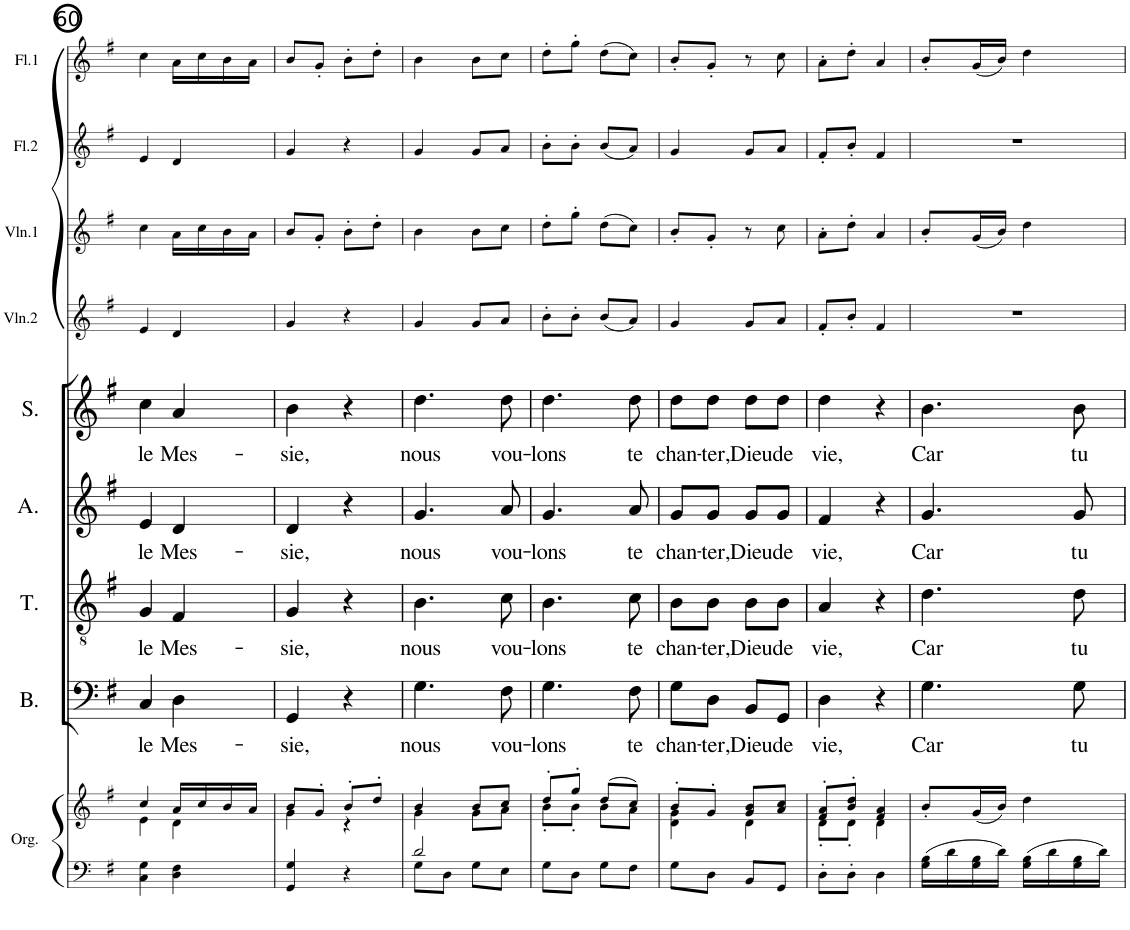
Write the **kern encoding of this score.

**kern	**kern	**kern	**text	**kern	**text	**kern	**text	**kern	**text	**kern	**kern	**kern	**kern
*part9	*part9	*part8	*part8	*part7	*part7	*part6	*part6	*part5	*part5	*part4	*part3	*part2	*part1
*staff10	*staff9	*staff8	*staff8	*staff7	*staff7	*staff6	*staff6	*staff5	*staff5	*staff4	*staff3	*staff2	*staff1
*I"Orgue	*	*I"Bass	*	*I"Ténor	*	*I"Alto	*	*I"Soprano	*	*I"Violon 2	*I"Violon 1	*I"Flûte 2	*I"Flûte 1
*I'Org.	*	*I'B.	*	*I'T.	*	*I'A.	*	*I'S.	*	*I'Vln.2	*I'Vln.1	*I'Fl.2	*I'Fl.1
!!LO:PB:g=z
*clefF4	*clefG2	*clefF4	*	*clefGv2	*	*clefG2	*	*clefG2	*	*clefG2	*clefG2	*clefG2	*clefG2
*k[f#]	*k[f#]	*k[f#]	*	*k[f#]	*	*k[f#]	*	*k[f#]	*	*k[f#]	*k[f#]	*k[f#]	*k[f#]
*M2/4	*M2/4	*M2/4	*	*M2/4	*	*M2/4	*	*M2/4	*	*M2/4	*M2/4	*M2/4	*M2/4
=60	=60	=60	=60	=60	=60	=60	=60	=60	=60	=60	=60	=60	=60
*	*^	*	*	*	*	*	*	*	*	*	*	*	*
!	!	!	!	!LO:LY:b	!	!LO:LY:b	!	!LO:LY:b	!	!LO:LY:b	!	!	!	!
4C\ 4G\	4cc/	4e\	4C/	le	4G/	le	4e/	le	4cc\	le	4e/	4cc\	4e/	4cc\
!	!	!	!	!LO:LY:b	!	!LO:LY:b	!	!LO:LY:b	!	!LO:LY:b	!	!	!	!
4D\ 4F#\	16a/LL	4d\	4D\	Mes-	4F#/	Mes-	4d/	Mes-	4a/	Mes-	4d/	16a\LL	4d/	16a\LL
.	16cc/	.	.	.	.	.	.	.	.	.	.	16cc\	.	16cc\
.	16b/	.	.	.	.	.	.	.	.	.	.	16b\	.	16b\
.	16a/JJ	.	.	.	.	.	.	.	.	.	.	16a\JJ	.	16a\JJ
=61	=61	=61	=61	=61	=61	=61	=61	=61	=61	=61	=61	=61	=61	=61
!	!	!	!	!LO:LY:b	!	!LO:LY:b	!	!LO:LY:b	!	!LO:LY:b	!	!	!	!
4GG/ 4G/	8b/L	4g\	4GG/	-sie,	4G/	-sie,	4d/	-sie,	4b\	-sie,	4g/	8b/L	4g/	8b/L
.	8g'/J	.	.	.	.	.	.	.	.	.	.	8g'/J	.	8g'/J
4r	8b'/L	4r	4r	.	4r	.	4r	.	4r	.	4r	8b'\L	4r	8b'\L
.	8dd'/J	.	.	.	.	.	.	.	.	.	.	8dd'\J	.	8dd'\J
=62	=62	=62	=62	=62	=62	=62	=62	=62	=62	=62	=62	=62	=62	=62
*^	*	*	*	*	*	*	*	*	*	*	*	*	*	*
!	!	!	!	!	!LO:LY:b	!	!LO:LY:b	!	!LO:LY:b	!	!LO:LY:b	!	!	!	!
2d/	8G\L	4b/	4g\	4.G\	nous	4.B\	nous	4.g/	nous	4.dd\	nous	4g/	4b\	4g/	4b\
.	8D\J	.	.	.	.	.	.	.	.	.	.	.	.	.	.
.	8G\L	8b/L	8g\L	.	.	.	.	.	.	.	.	8g/L	8b\L	8g/L	8b\L
!	!	!	!	!	!LO:LY:b	!	!LO:LY:b	!	!LO:LY:b	!	!LO:LY:b	!	!	!	!
.	8E\J	8cc/J	8a\J	8F#\	vou-	8c\	vou-	8a/	vou-	8dd\	vou-	8a/J	8cc\J	8a/J	8cc\J
=63	=63	=63	=63	=63	=63	=63	=63	=63	=63	=63	=63	=63	=63	=63	=63
!	!	!	!	!	!LO:LY:b	!	!LO:LY:b	!	!LO:LY:b	!	!LO:LY:b	!	!	!	!
*v	*v	*	*	*	*	*	*	*	*	*	*	*	*	*	*
8G\L	8dd'/L	8b'\L	4.G\	-lons	4.B\	-lons	4.g/	-lons	4.dd\	-lons	8b'\L	8dd'\L	8b'\L	8dd'\L
8D\J	8gg'/J	8b'\J	.	.	.	.	.	.	.	.	8b'\J	8gg'\J	8b'\J	8gg'\J
8G\L	(8dd/L	8b\L	.	.	.	.	.	.	.	.	(8b/L	(8dd\L	(8b/L	(8dd\L
!	!	!	!	!LO:LY:b	!	!LO:LY:b	!	!LO:LY:b	!	!LO:LY:b	!	!	!	!
8F#\J	8cc/J)	8a\J	8F#\	te	8c\	te	8a/	te	8dd\	te	8a/J)	8cc\J)	8a/J)	8cc\J)
=64	=64	=64	=64	=64	=64	=64	=64	=64	=64	=64	=64	=64	=64	=64
!	!	!	!	!LO:LY:b	!	!LO:LY:b	!	!LO:LY:b	!	!LO:LY:b	!	!	!	!
8G\L	8b'/L	4d\ 4g\	8G\L	chan-	8B\L	chan-	8g/L	chan-	8dd\L	chan-	4g/	8b'/L	4g/	8b'/L
!	!	!	!	!LO:LY:b	!	!LO:LY:b	!	!LO:LY:b	!	!LO:LY:b	!	!	!	!
8D\J	8g'/J	.	8D\J	-ter,	8B\J	-ter,	8g/J	-ter,	8dd\J	-ter,	.	8g'/J	.	8g'/J
!	!	!	!	!LO:LY:b	!	!LO:LY:b	!	!LO:LY:b	!	!LO:LY:b	!	!	!	!
8BB/L	8g/ 8b/L	4d\	8BB/L	Dieu	8B\L	Dieu	8g/L	Dieu	8dd\L	Dieu	8g/L	8r	8g/L	8r
!	!	!	!	!LO:LY:b	!	!LO:LY:b	!	!LO:LY:b	!	!LO:LY:b	!	!	!	!
8GG/J	8a/ 8cc/J	.	8GG/J	de	8B\J	de	8g/J	de	8dd\J	de	8a/J	8cc\	8a/J	8cc\
=65	=65	=65	=65	=65	=65	=65	=65	=65	=65	=65	=65	=65	=65	=65
!	!	!	!	!LO:LY:b	!	!LO:LY:b	!	!LO:LY:b	!	!LO:LY:b	!	!	!	!
8D'\L	8f#/' 8a/'L	8d'\L	4D\	vie,	4A/	vie,	4f#/	vie,	4dd\	vie,	8f#'/L	8a'\L	8f#'/L	8a'\L
8D'\J	8b/' 8dd/'J	8d'\J	.	.	.	.	.	.	.	.	8b'/J	8dd'\J	8b'/J	8dd'\J
4D\	4f#/ 4a/	4d\	4r	.	4r	.	4r	.	4r	.	4f#/	4a/	4f#/	4a/
=66	=66	=66	=66	=66	=66	=66	=66	=66	=66	=66	=66	=66	=66	=66
!	!	!	!	!LO:LY:b	!	!LO:LY:b	!	!LO:LY:b	!	!LO:LY:b	!	!	!	!
*	*v	*v	*	*	*	*	*	*	*	*	*	*	*	*
16G\ 16B\LL	8b'/L	4.G\	Car	4.d\	Car	4.g/	Car	4.b\	Car	2r	8b'/L	2r	8b'/L
16d\	.	.	.	.	.	.	.	.	.	.	.	.	.
16G\ 16B\	(16g/L	.	.	.	.	.	.	.	.	.	(16g/L	.	(16g/L
16d\JJ	16b/JJ)	.	.	.	.	.	.	.	.	.	16b/JJ)	.	16b/JJ)
16G\ 16B\LL	4dd\	.	.	.	.	.	.	.	.	.	4dd\	.	4dd\
16d\	.	.	.	.	.	.	.	.	.	.	.	.	.
!	!	!	!LO:LY:b	!	!LO:LY:b	!	!LO:LY:b	!	!LO:LY:b	!	!	!	!
16G\ 16B\	.	8G\	tu	8d\	tu	8g/	tu	8b\	tu	.	.	.	.
16d\JJ	.	.	.	.	.	.	.	.	.	.	.	.	.
=	=	=	=	=	=	=	=	=	=	=	=	=	=
*-	*-	*-	*-	*-	*-	*-	*-	*-	*-	*-	*-	*-	*-
